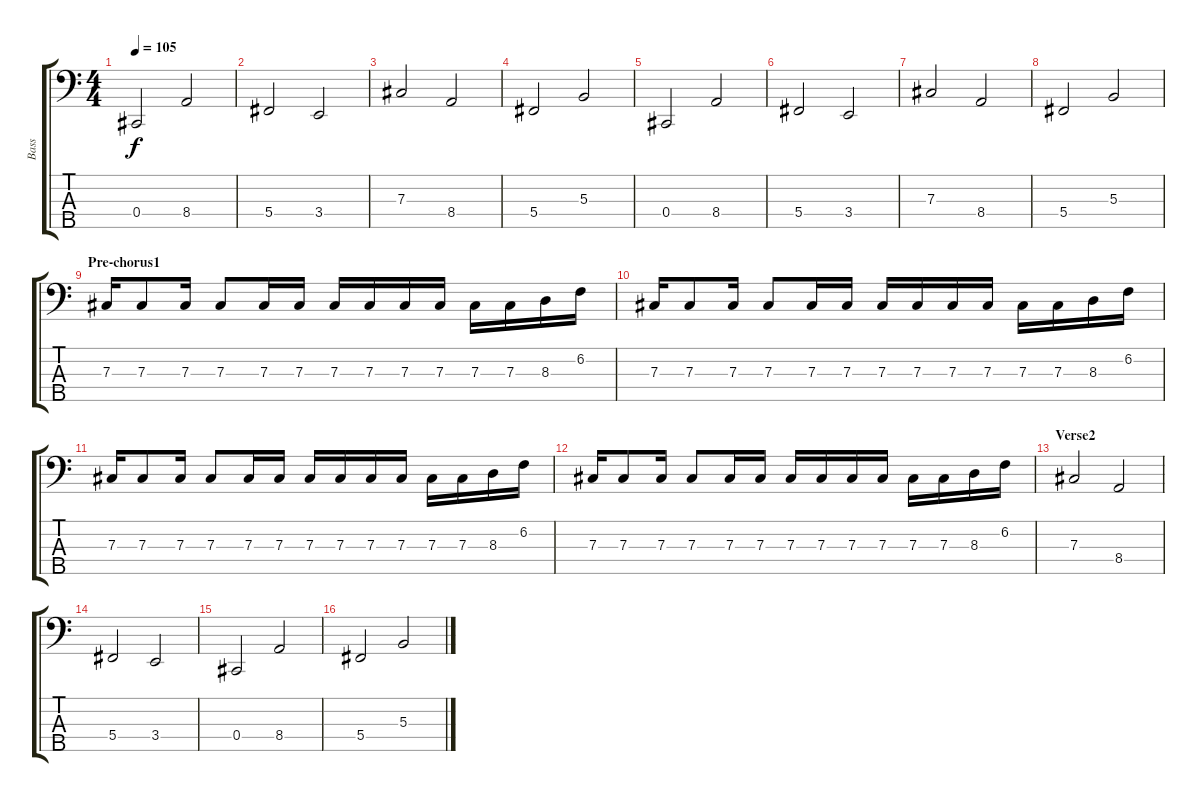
\track ("Bass" "Bass") {instrument electricbassfinger}
\staff {score tabs}
\tuning (E2 B1 Gb1 Db1 Bb0) {hide}
\ts (4 4)
\tempo 105
\clef f4
\ks c
0.4.2{dy f} 8.4.2 |
5.4.2 3.4.2 |
7.3.2 8.4.2 |
5.4.2 5.3.2 |
0.4.2 8.4.2 |
5.4.2 3.4.2 |
7.3.2 8.4.2 |
5.4.2 5.3.2 |
\section ("" "Pre-chorus1")
7.3.16 7.3.8 7.3.16 7.3.8 7.3.16 7.3.16 7.3.16 7.3.16 7.3.16 7.3.16 7.3.16 7.3.16 8.3.16 6.2.16 |
7.3.16 7.3.8 7.3.16 7.3.8 7.3.16 7.3.16 7.3.16 7.3.16 7.3.16 7.3.16 7.3.16 7.3.16 8.3.16 6.2.16 |
7.3.16 7.3.8 7.3.16 7.3.8 7.3.16 7.3.16 7.3.16 7.3.16 7.3.16 7.3.16 7.3.16 7.3.16 8.3.16 6.2.16 |
7.3.16 7.3.8 7.3.16 7.3.8 7.3.16 7.3.16 7.3.16 7.3.16 7.3.16 7.3.16 7.3.16 7.3.16 8.3.16 6.2.16 |
\section ("" "Verse2")
7.3.2 8.4.2 |
5.4.2 3.4.2 |
0.4.2 8.4.2 |
5.4.2 5.3.2
